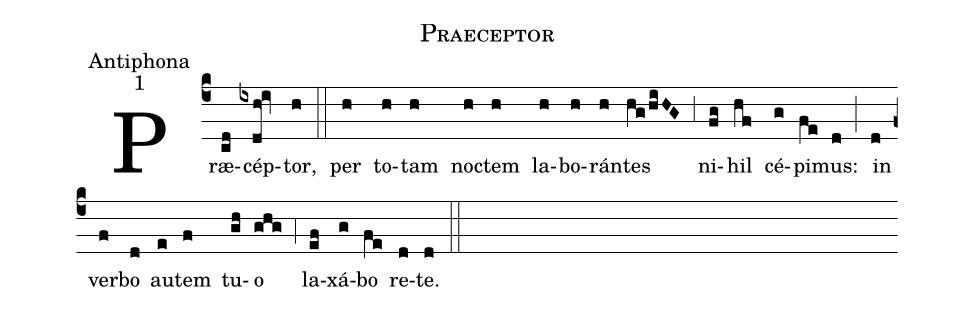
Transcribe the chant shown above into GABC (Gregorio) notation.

name:Praeceptor;
office-part:Antiphona;
mode:1;
%%
(c4) Præ(cd)cép(ixdh!iv)tor,(h) (::)
per(h) to(h)tam(h) no(h)ctem(h) la(h)bo(h)rán(h)tes(hg/hiHG) (,3) ni(fg)hil(hf) cé(g)pi(fe)mus:(d) (;) in(d) ver(f)bo(d) au(e)tem(f) tu(gh)o(ghg) (,4) la(ef)xá(g)bo(fe) re(d)te.(d) (::)
